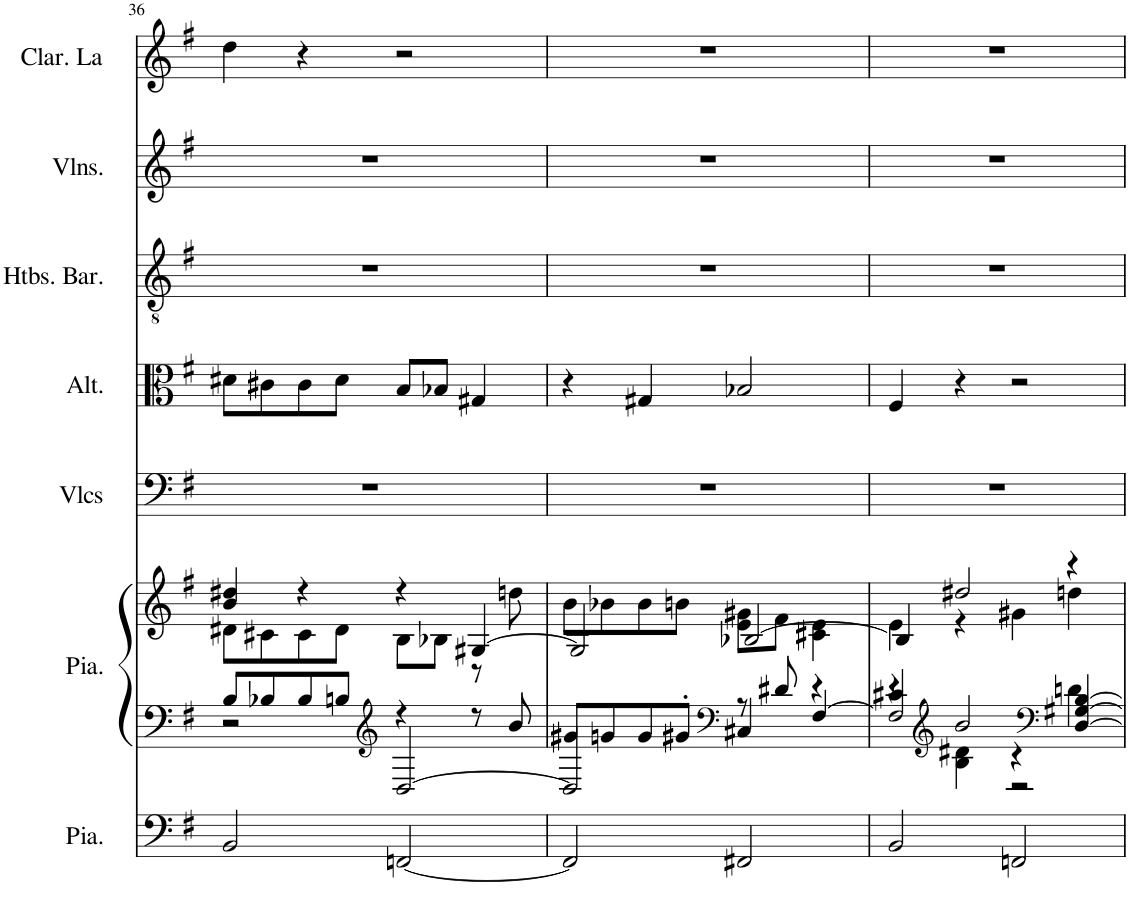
**kern	**kern	**kern	**kern	**kern	**kern	**kern	**kern
*part7	*part6	*part6	*part5	*part4	*part3	*part2	*part1
*staff8	*staff7	*staff6	*staff5	*staff4	*staff3	*staff2	*staff1
*I"Piano, Pedals	*I"Piano, Organ	*	*I"Violoncelles, Bass	*I"Altos, Tenor	*I"Hautbois Baryton, Alto	*I"Violons, Soprano	*I"Clarinette en La, Soprano solo
*I'Pia.	*I'Pia.	*	*I'Vlcs	*I'Alt.	*I'Htbs. Bar.	*I'Vlns.	*I'Clar. La
!!LO:PB:g=z
*clefF4	*clefF4	*clefG2	*clefF4	*clefC3	*clefGv2	*clefG2	*clefG2
*	*	*	*	*	*	*	*Trd2c3
*k[f#]	*k[f#]	*k[f#]	*k[f#]	*k[f#]	*k[f#]	*k[f#]	*k[f#]
*M4/4	*M4/4	*M4/4	*M4/4	*M4/4	*M4/4	*M4/4	*M4/4
=36	=36	=36	=36	=36	=36	=36	=36
*	*^	*^	*	*	*	*	*
2BB/	8B/L	2r	4b/ 4dd#X/	8d#X\L	1r	8d#X\L	1r	1r	4dd\
.	8B-X/	.	.	8c#X\	.	8c#X\	.	.	.
.	8B-/	.	4r	8c#\	.	8c#\	.	.	4r
.	8Bn/J	.	.	8d#\J	.	8d#\J	.	.	.
*	*clefG2	*	*	*	*	*	*	*	*
[2FFn/	4r	[2D/	4r	8B\L	.	8B/L	.	.	2r
.	.	.	.	8B-X\J	.	8B-X/J	.	.	.
.	8r	.	[4G#X/	8r	.	4G#X/	.	.	.
.	8b/	.	.	8ddn\	.	.	.	.	.
=37	=37	=37	=37	=37	=37	=37	=37	=37	=37
2FF/]	8g#X/L	2D/]	2G#/]	8b\L	1r	4r	1r	1r	1r
.	8gn/	.	.	8b-X\	.	.	.	.	.
.	8g/	.	.	8b-\	.	4G#X/	.	.	.
.	8g#X'/J	.	.	8bn\J	.	.	.	.	.
*	*clefF4	*	*	*	*	*	*	*	*
2FF#X/	8r	4C#X/	[2B-X/	8e\ 8g#X\L	.	2B-X/	.	.	.
.	8d#X/	.	.	8f#\J	.	.	.	.	.
.	4r	[4F#/	.	4c#X\ 4e\	.	.	.	.	.
=38	=38	=38	=38	=38	=38	=38	=38	=38	=38
*	*	*^	*	*	*	*	*	*	*
2BB/	4c#X/	4r	2F#/]	4B-/]	4e\	1r	4F#/	1r	1r	1r
*	*clefG2	*	*	*	*	*	*	*	*	*
.	2b/	4B\ 4d#X\	.	2dd#X/	4r	.	4r	.	.	.
2FFn/	.	4r	2r	.	4g#X\	.	2r	.	.	.
*	*clefF4	*	*	*	*	*	*	*	*	*
.	[4D/ [4G#X/ [4B/	4dn\	.	4r	4ddn\	.	.	.	.	.
*	*v	*v	*v	*	*	*	*	*	*	*
*	*	*v	*v	*	*	*	*	*
=	=	=	=	=	=	=	=
*-	*-	*-	*-	*-	*-	*-	*-
